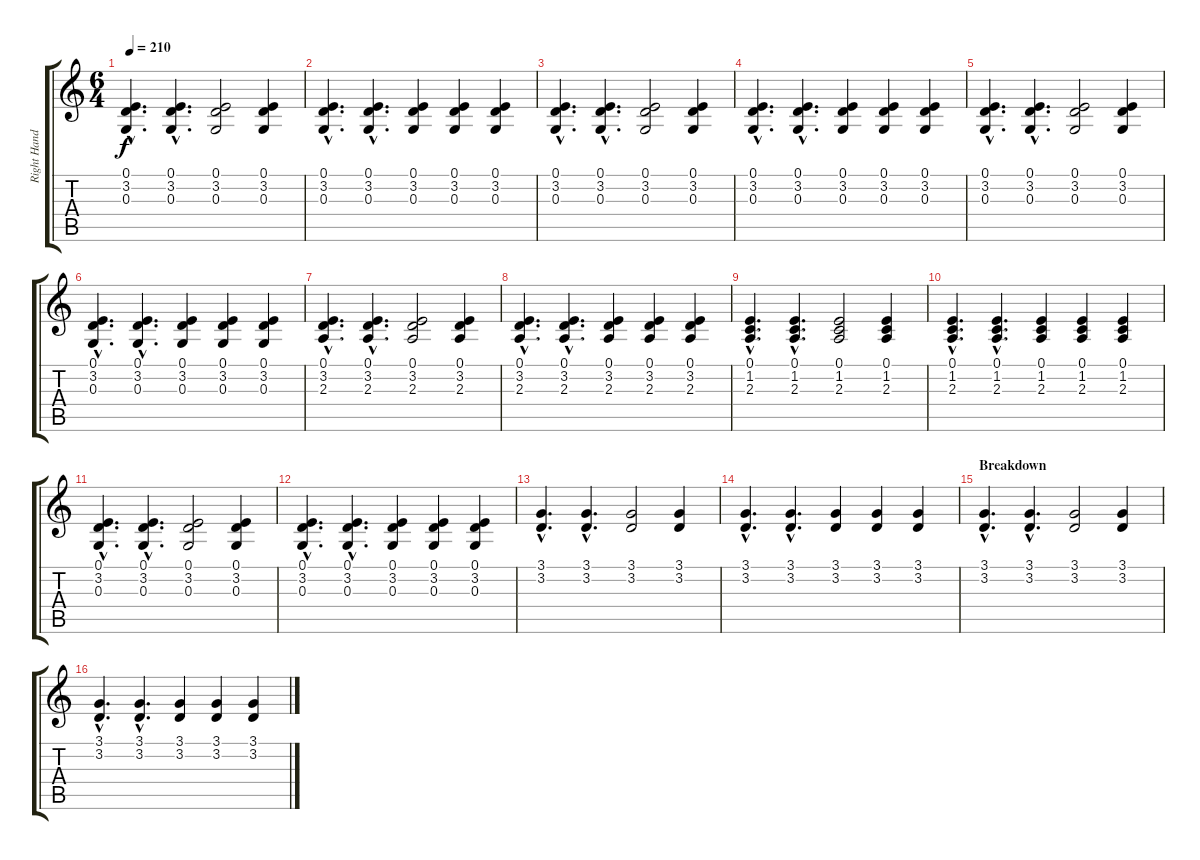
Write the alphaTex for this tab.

\track ("Right Hand" "Right Hand") {instrument acousticgrandpiano}
\staff {score tabs}
\tuning (E4 B3 G3 D3 A2 E2) {hide}
\ts (6 4)
\tempo 210
\clef g2
\ks c
(0.1{hac} 3.2{hac} 0.3{hac}).4{d dy f} (0.1{hac} 3.2{hac} 0.3{hac}).4{d} (0.1 3.2 0.3).2 (0.1 3.2 0.3).4 |
(0.1{hac} 3.2{hac} 0.3{hac}).4{d} (0.1{hac} 3.2{hac} 0.3{hac}).4{d} (0.1 3.2 0.3).4 (0.1 3.2 0.3).4 (0.1 3.2 0.3).4 |
(0.1{hac} 3.2{hac} 0.3{hac}).4{d} (0.1{hac} 3.2{hac} 0.3{hac}).4{d} (0.1 3.2 0.3).2 (0.1 3.2 0.3).4 |
(0.1{hac} 3.2{hac} 0.3{hac}).4{d} (0.1{hac} 3.2{hac} 0.3{hac}).4{d} (0.1 3.2 0.3).4 (0.1 3.2 0.3).4 (0.1 3.2 0.3).4 |
(0.1{hac} 3.2{hac} 0.3{hac}).4{d} (0.1{hac} 3.2{hac} 0.3{hac}).4{d} (0.1 3.2 0.3).2 (0.1 3.2 0.3).4 |
(0.1{hac} 3.2{hac} 0.3{hac}).4{d} (0.1{hac} 3.2{hac} 0.3{hac}).4{d} (0.1 3.2 0.3).4 (0.1 3.2 0.3).4 (0.1 3.2 0.3).4 |
(0.1{hac} 3.2{hac} 2.3{hac}).4{d} (0.1{hac} 3.2{hac} 2.3{hac}).4{d} (0.1 3.2 2.3).2 (0.1 3.2 2.3).4 |
(0.1{hac} 3.2{hac} 2.3{hac}).4{d} (0.1{hac} 3.2{hac} 2.3{hac}).4{d} (0.1 3.2 2.3).4 (0.1 3.2 2.3).4 (0.1 3.2 2.3).4 |
(0.1{hac} 1.2{hac} 2.3{hac}).4{d} (0.1{hac} 1.2{hac} 2.3{hac}).4{d} (0.1 1.2 2.3).2 (0.1 1.2 2.3).4 |
(0.1{hac} 1.2{hac} 2.3{hac}).4{d} (0.1{hac} 1.2{hac} 2.3{hac}).4{d} (0.1 1.2 2.3).4 (0.1 1.2 2.3).4 (0.1 1.2 2.3).4 |
(0.1{hac} 3.2{hac} 0.3{hac}).4{d} (0.1{hac} 3.2{hac} 0.3{hac}).4{d} (0.1 3.2 0.3).2 (0.1 3.2 0.3).4 |
(0.1{hac} 3.2{hac} 0.3{hac}).4{d} (0.1{hac} 3.2{hac} 0.3{hac}).4{d} (0.1 3.2 0.3).4 (0.1 3.2 0.3).4 (0.1 3.2 0.3).4 |
(3.1{hac} 3.2{hac}).4{d} (3.1{hac} 3.2{hac}).4{d} (3.1 3.2).2 (3.1 3.2).4 |
(3.1{hac} 3.2{hac}).4{d} (3.1{hac} 3.2{hac}).4{d} (3.1 3.2).4 (3.1 3.2).4 (3.1 3.2).4 |
\section ("" "Breakdown")
(3.1{hac} 3.2{hac}).4{d} (3.1{hac} 3.2{hac}).4{d} (3.1 3.2).2 (3.1 3.2).4 |
(3.1{hac} 3.2{hac}).4{d} (3.1{hac} 3.2{hac}).4{d} (3.1 3.2).4 (3.1 3.2).4 (3.1 3.2).4
